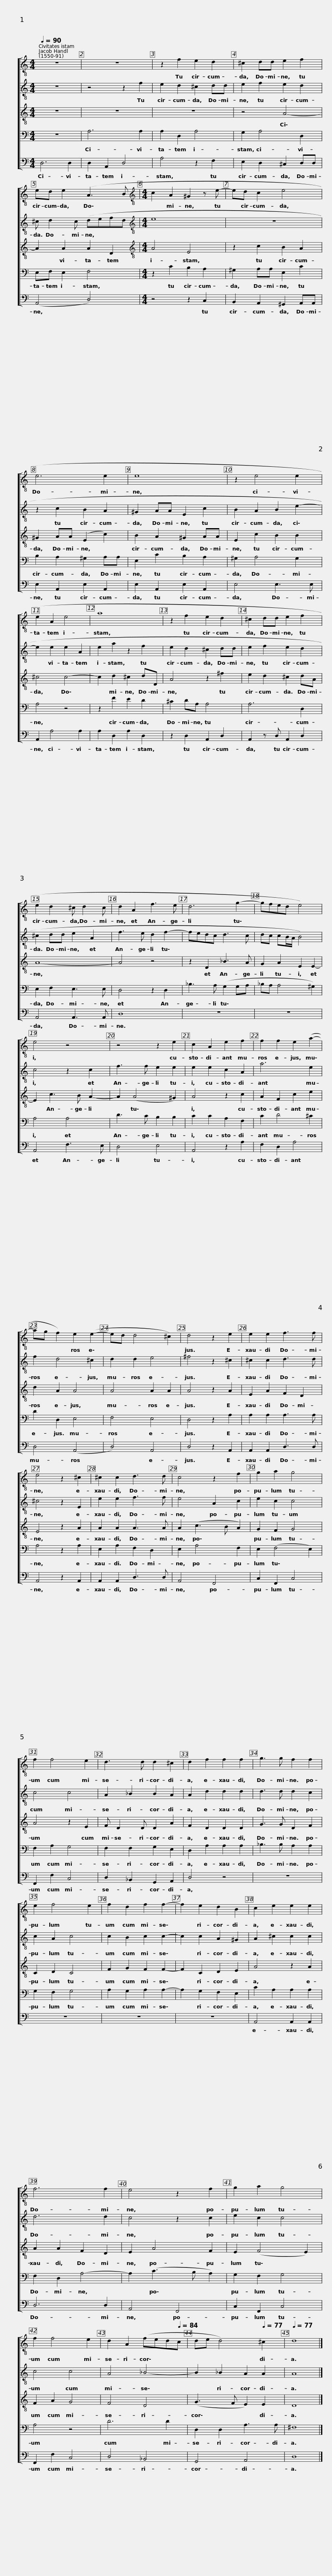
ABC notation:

X:1
%%score [ 1 2 3 4 5 ]
L:1/8
Q:1/4=90
M:4/4
I:linebreak $
K:C
V:1 treble-8
V:2 treble-8
V:3 treble-8
V:4 bass
V:5 bass
V:1
 z8 | z8 | z2 f2 e2 d2 | ^c2 dd e2 f2 | ed e2 (A3 B |$ %5
[M:4/4][K:treble-8] c2 A2 ^G2 z e- | ed c2 e4 | e6 e2 | e8 |$ z2 e4 e2 | %10
 e2 A2 e4 | a8 | z2 f2 e2 d2 | ^c2 dd e2 f2 |$ e2 d2 ^c d2 c | %15
 d2 A2 f3 e | d6 g2- | gfed e4) | e4 z4 | z4 z2 e2 |$ %20
 c2 A2 e2 f2 | f2 f2 e2 (a2- | ag f2) e2 (e2- | ed d4 ^c2) | d4 z2 e2 |$ %25
 e2 e2 f3 f | e4 z2 ^c2 | ^c2 c2 d3 d | c4 z2 f2 | g2 a2 g4 |$ %30
 f2 f4 e2 | d3 d d2 ^c2 | d2 f2 f2 f2 | g3 g f2 f2 | e2 f4 e2 |$ %35
 f2 d2 f2 f2- | f2 e2 d2 B2 | c2 e2 e2 e2 | f6 f2 | e4 z2 f2 |$ %40
 g2 a2 g4 | f2 f4 e2 | d2[Q:1/4=89] A2[Q:1/4=87] (f[Q:1/4=86]e[Q:1/4=85]d[Q:1/4=84]c |[Q:1/4=83] d[Q:1/4=82]e[Q:1/4=80] d4)[Q:1/4=77] ^c2 |[Q:1/4=77] d8 |] %45
V:2
 z8 | z4 z2 f2 | e2 d2 ^c2 dd | e2 f2 e2 d2 | ^c d2 c (defd |$ %5
[M:4/4][K:treble-8] e8 | z8 | z2 c2 B2 A2 | ^G2 AA E2 c2 |$ B2 A2 B2 e2- | %10
 e2 e2 e2 A2 | e2 a2 z2 f2 | e2 d2 ^c2 dd | e2 f2 e2 d2 |$ ^c2 dd e2 A2 | %15
 f3 e d2 f2- | fedc d3 c | dc cB/A/ B4) | c4 z2 c2 | f3 f e2 e2 |$ %20
 e2 e2 c2 A2 | a6 e2 | f2 d4 ^c2 | d2 d2 e4 | ^f4 z2 ^c2 |$ %25
 ^c2 c2 d3 d | ^c4 z2 E2 | e2 e2 f3 f | e4 A2 c2 | e2 c2 c4 |$ %30
 c4 c4 | A2 _B2 B2 A2 | A2 d2 d2 d2 | d3 d d2 c2 | c2 A2 c4 |$ %35
 c2 B2 c2 c2- | c2 c2 A2 ^G2 | A2 ^c2 c2 c2 | d6 d2 | c4 z2 c2 |$ %40
 e2 c2 c4 | c4 c4 | A4 _B4- | B2 _B2 A2 A2 | A8 |] %45
V:3
 z8 | z8 | z8 | z4 A4- | A2 A2 A2 D2 |$ %5
[M:4/4][K:treble-8] A4 E4 | z2 c2 B2 A2 | ^G2 AA (E2 c2) | B2 A2 ^G2 AA |$ E2 c2 B2 B2 | %10
 ^c4 c4- | c2 d2 ^c2 dD | A4 z2 ^f2 | e2 d2 ^c2 dA |$ A8- | %15
 A4 z4 | z2 D2 _B3 A | G2 A2 E2 E2- | E2 c3 B A2- | A2 (A4 ^G2) |$ %20
 A4 z2 c2 | A2 F2 c2 e2 | d2 A2 A4 | A4 A2 A2 | A4 z2 A2 |$ %25
 E2 A2 F2 D2 | E4 z2 A2 | A2 A2 A3 A | A2 (c3 B A2) | G2 F2 G4 |$ %30
 A4 z2 E2 | F D2 D D2 A2 | F2 D2 D2 D2 | G3 G D2 F2 | C2 D2 C4 |$ %35
 F2 G2 F2 F2- | F2 C2 D2 E2 | A4 z2 A2 | A2 A2 F2 D2 | E2 A4 F2 |$ %40
 E2 (F4 E2) | F2 A2 G4 | F4 D4 | (G3 F E2) E2 | D8 |] %45
V:4
 z8 | A,6 A,2 | A,2 D,2 A,4 | G,2 A,4 D,2 | E,F, E,2 F,4 |$ %5
[M:4/4] z2 C2 B,2 A,2 | ^G,2 A,A, E,2 C2 | B,2 A,2 ^G,2 A,A, | E,2 C2 B,2 A,2 |$ ^G,2 A,4 G,2 | %10
 A,4 z4 | z2 F2 E2 D2 | ^C2 DA, A,4 | A,6 D,2 |$ E,2 F,2 E,3 E, | %15
 D,4 z2 D,2 | _B,3 A, (G,2 G,A, | _B,A, A,4 ^G,2) | A,4 A,4 | D3 C B,2 B,2 |$ %20
 C2 C2 A,2 F,2 | C2 D4 ^C2 | D2 D,2 E,4 | F,4 E,4 | D,4 z2 A,2 |$ %25
 A,2 A,2 A,3 A, | A,4 z2 A,2 | E,2 A,2 F,2 D,2 | E,2 A,4 F,2 | E,2 (F,4 E,2) |$ %30
 F,2 A,2 G,4 | F,2 F,2 G,2 E,2 | D,2 A,2 A,2 A,2 | _B,3 B, A,2 A,2 | G,2 F,2 G,4 |$ %35
 A,2 G,2 A,2 A,2- | A,2 G,2 F,2 E,2 | C2 A,2 A,2 A,2 | F,2 D,2 A,4- | A,2 (C3 B, A,2) |$ %40
 G,2 F,2 G,4 | A,4 z4 | D6 D2 | D,2 D,2 A,3 A, | ^F,8 |] %45
V:5
 D,6 D,2 | D,2 A,,2 D,4 | A,4 z2 F,2 | E,2 D,2 ^C,2 D,D, | (A,,4 D,4) |$ %5
[M:4/4] z4 z2 C,2 | B,,2 A,,2 ^G,,2 A,,A,, | E,2 A,,2 E,2 A,,2 | E,2 A,,2 E,2 A,,2 |$ E,4 E,3 E, | %10
 A,,2 A,4 A,2 | A,2 D,2 A,2 D,2 | z2 D,2 A,,2 D,2 | A,,2 z D, A,,2 D,2 |$ A,,4 A,,3 A,, | %15
 D,8 | z8 | z8 | A,,4 F,3 E, | D,4 E,4 |$ %20
 A,,4 z2 A,2 | F,2 D,2 A,4 | D,4 (A,,4 | D,4) A,,4 | D,4 z2 A,,2 |$ %25
 A,,2 A,,2 D,3 D, | A,,4 z2 A,,2 | A,,2 A,,2 D,3 D, | A,,4 F,,4 | C,2 F,,2 C,4 |$ %30
 F,,2 F,2 C,4 | D,2 _B,,2 G,,2 A,,2 | D,4 z4 | z8 | z8 |$ %35
 z8 | z8 | A,,4 A,,2 A,,2 | D,6 D,2 | A,,4 F,,4 |$ %40
 C,2 F,,2 C,4 | F,,2 F,2 C,4 | D,4 _B,,4 | G,,4 A,,4 | D,8 |] %45
